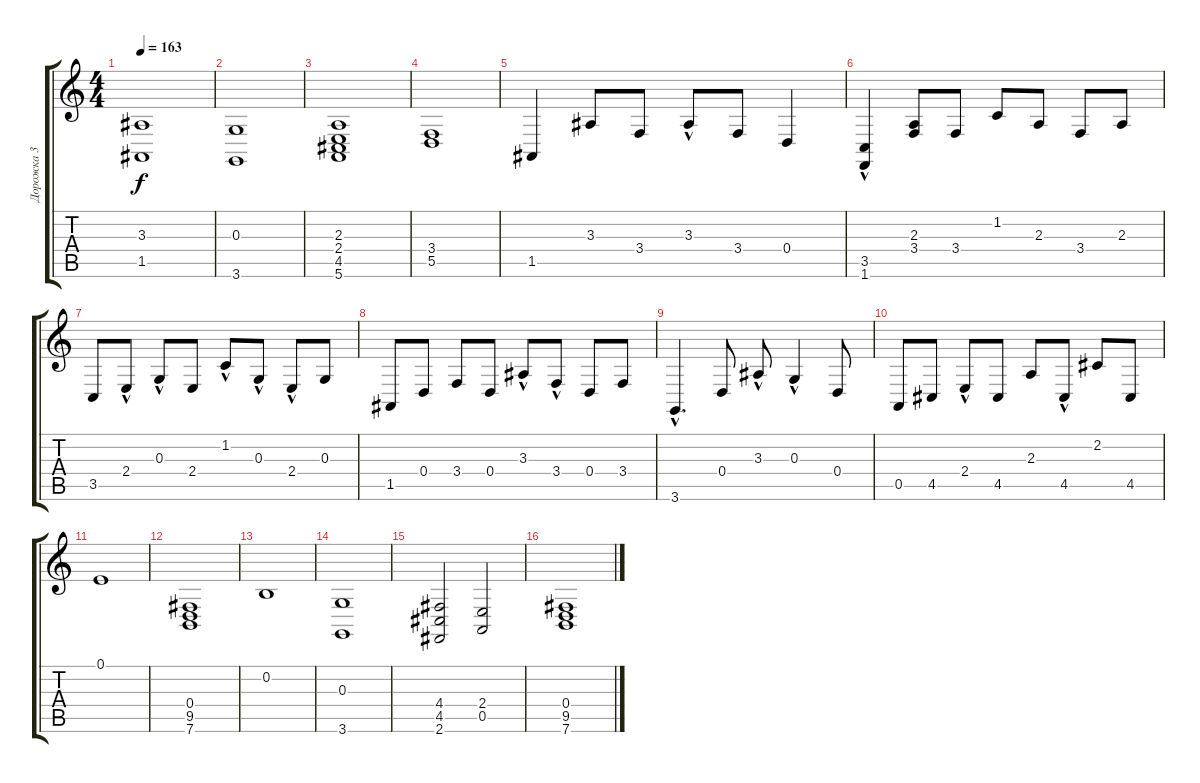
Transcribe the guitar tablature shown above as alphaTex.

\track ("Дорожка 3" "Дорожка 3") {instrument stringensemble1}
\staff {score tabs}
\tuning (E4 B3 G3 D3 A2 E2) {hide}
\ts (4 4)
\tempo 163
\clef g2
\ks c
(3.3 1.5).1{dy f} |
(0.3 3.6).1 |
(2.3 2.4 4.5 5.6).1 |
(3.4 5.5).1 |
1.5.4 3.3.8 3.4.8 3.3{hac}.8 3.4.8 0.4.4 |
(3.5{hac} 1.6{hac}).4 (2.3 3.4).8 3.4.8 1.2.8 2.3.8 3.4.8 2.3.8 |
3.5.8 2.4{hac}.8 0.3{hac}.8 2.4.8 1.2{hac}.8 0.3{hac}.8 2.4{hac}.8 0.3.8 |
1.5.8 0.4.8 3.4.8 0.4.8 3.3{hac}.8 3.4{hac}.8 0.4.8 3.4.8 |
3.6{hac}.4{d} 0.4.8 3.3{hac}.8 0.3{hac}.4 0.4.8 |
0.5.8 4.5.8 2.4{hac}.8 4.5.8 2.3.8 4.5{hac}.8 2.2.8 4.5.8 |
0.1.1 |
(0.4 9.5 7.6).1 |
0.2.1 |
(0.3 3.6).1 |
(4.4 4.5 2.6).2 (2.4 0.5).2 |
(0.4 9.5 7.6).1
